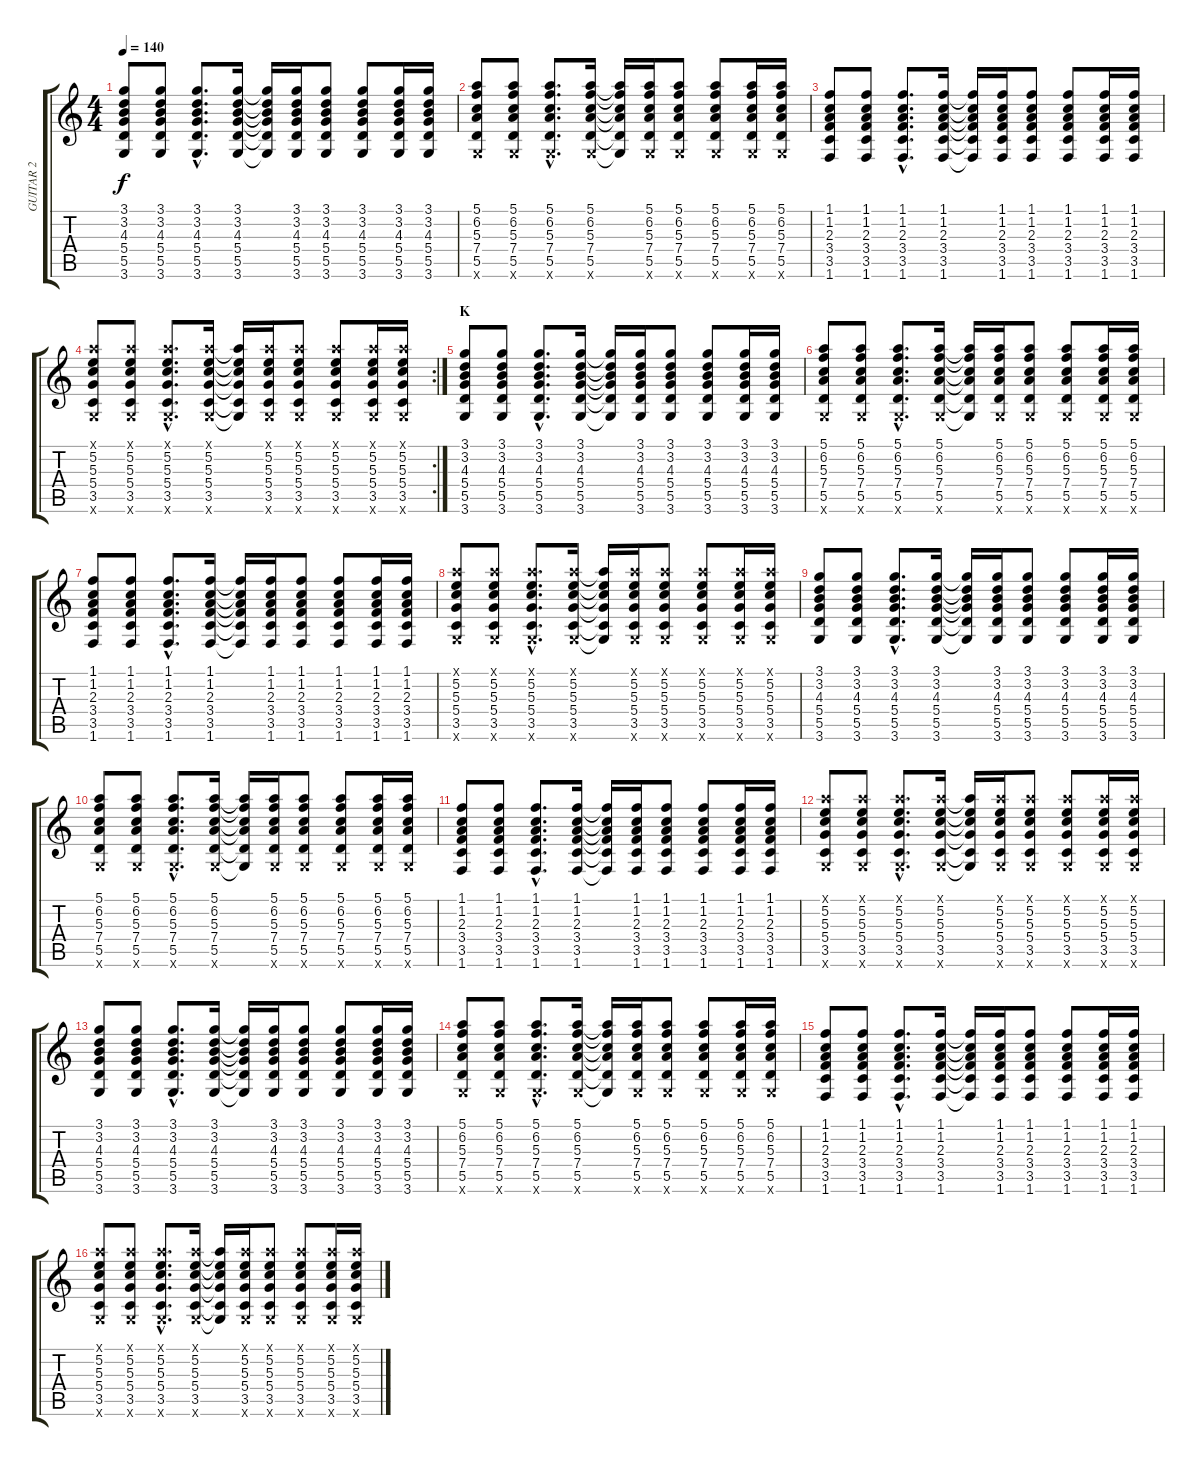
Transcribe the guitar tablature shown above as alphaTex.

\track ("GUITAR 2" "GUITAR 2") {instrument acousticguitarnylon}
\staff {score tabs}
\tuning (E4 B3 G3 D3 A2 E2) {hide}
\ts (4 4)
\tempo 140
\clef g2
\ks c
(3.1 3.2 4.3 5.4 5.5 3.6).8{dy f} (3.1 3.2 4.3 5.4 5.5 3.6).8 (3.1{hac} 3.2{hac} 4.3{hac} 5.4{hac} 5.5{hac} 3.6{hac}).8{d} (3.1 3.2 4.3 5.4 5.5 3.6).16 (3.1{t} 3.2{t} 4.3{t} 5.4{t} 5.5{t} 3.6{t}).16 (3.1 3.2 4.3 5.4 5.5 3.6).16 (3.1 3.2 4.3 5.4 5.5 3.6).8 (3.1 3.2 4.3 5.4 5.5 3.6).8 (3.1 3.2 4.3 5.4 5.5 3.6).16 (3.1 3.2 4.3 5.4 5.5 3.6).16 |
(5.1 6.2 5.3 7.4 5.5 3.6{x}).8 (5.1 6.2 5.3 7.4 5.5 3.6{x}).8 (5.1{hac} 6.2{hac} 5.3{hac} 7.4{hac} 5.5{hac} 3.6{hac x}).8{d} (5.1 6.2 5.3 7.4 5.5 3.6{x}).16 (5.1{t} 6.2{t} 5.3{t} 7.4{t} 5.5{t} 3.6{t}).16 (5.1 6.2 5.3 7.4 5.5 3.6{x}).16 (5.1 6.2 5.3 7.4 5.5 3.6{x}).8 (5.1 6.2 5.3 7.4 5.5 3.6{x}).8 (5.1 6.2 5.3 7.4 5.5 3.6{x}).16 (5.1 6.2 5.3 7.4 5.5 3.6{x}).16 |
(1.1 1.2 2.3 3.4 3.5 1.6).8 (1.1 1.2 2.3 3.4 3.5 1.6).8 (1.1{hac} 1.2{hac} 2.3{hac} 3.4{hac} 3.5{hac} 1.6{hac}).8{d} (1.1 1.2 2.3 3.4 3.5 1.6).16 (1.1{t} 1.2{t} 2.3{t} 3.4{t} 3.5{t} 1.6{t}).16 (1.1 1.2 2.3 3.4 3.5 1.6).16 (1.1 1.2 2.3 3.4 3.5 1.6).8 (1.1 1.2 2.3 3.4 3.5 1.6).8 (1.1 1.2 2.3 3.4 3.5 1.6).16 (1.1 1.2 2.3 3.4 3.5 1.6).16 |
\rc 2
(5.1{x} 5.2 5.3 5.4 3.5 3.6{x}).8 (5.1{x} 5.2 5.3 5.4 3.5 3.6{x}).8 (5.1{hac x} 5.2{hac} 5.3{hac} 5.4{hac} 3.5{hac} 3.6{hac x}).8{d} (5.1{x} 5.2 5.3 5.4 3.5 3.6{x}).16 (5.1{t} 5.2{t} 5.3{t} 5.4{t} 3.5{t} 3.6{t}).16 (5.1{x} 5.2 5.3 5.4 3.5 3.6{x}).16 (5.1{x} 5.2 5.3 5.4 3.5 3.6{x}).8 (5.1{x} 5.2 5.3 5.4 3.5 3.6{x}).8 (5.1{x} 5.2 5.3 5.4 3.5 3.6{x}).16 (5.1{x} 5.2 5.3 5.4 3.5 3.6{x}).16 |
\section ("" "K")
(3.1 3.2 4.3 5.4 5.5 3.6).8 (3.1 3.2 4.3 5.4 5.5 3.6).8 (3.1{hac} 3.2{hac} 4.3{hac} 5.4{hac} 5.5{hac} 3.6{hac}).8{d} (3.1 3.2 4.3 5.4 5.5 3.6).16 (3.1{t} 3.2{t} 4.3{t} 5.4{t} 5.5{t} 3.6{t}).16 (3.1 3.2 4.3 5.4 5.5 3.6).16 (3.1 3.2 4.3 5.4 5.5 3.6).8 (3.1 3.2 4.3 5.4 5.5 3.6).8 (3.1 3.2 4.3 5.4 5.5 3.6).16 (3.1 3.2 4.3 5.4 5.5 3.6).16 |
(5.1 6.2 5.3 7.4 5.5 3.6{x}).8 (5.1 6.2 5.3 7.4 5.5 3.6{x}).8 (5.1{hac} 6.2{hac} 5.3{hac} 7.4{hac} 5.5{hac} 3.6{hac x}).8{d} (5.1 6.2 5.3 7.4 5.5 3.6{x}).16 (5.1{t} 6.2{t} 5.3{t} 7.4{t} 5.5{t} 3.6{t}).16 (5.1 6.2 5.3 7.4 5.5 3.6{x}).16 (5.1 6.2 5.3 7.4 5.5 3.6{x}).8 (5.1 6.2 5.3 7.4 5.5 3.6{x}).8 (5.1 6.2 5.3 7.4 5.5 3.6{x}).16 (5.1 6.2 5.3 7.4 5.5 3.6{x}).16 |
(1.1 1.2 2.3 3.4 3.5 1.6).8 (1.1 1.2 2.3 3.4 3.5 1.6).8 (1.1{hac} 1.2{hac} 2.3{hac} 3.4{hac} 3.5{hac} 1.6{hac}).8{d} (1.1 1.2 2.3 3.4 3.5 1.6).16 (1.1{t} 1.2{t} 2.3{t} 3.4{t} 3.5{t} 1.6{t}).16 (1.1 1.2 2.3 3.4 3.5 1.6).16 (1.1 1.2 2.3 3.4 3.5 1.6).8 (1.1 1.2 2.3 3.4 3.5 1.6).8 (1.1 1.2 2.3 3.4 3.5 1.6).16 (1.1 1.2 2.3 3.4 3.5 1.6).16 |
(5.1{x} 5.2 5.3 5.4 3.5 3.6{x}).8 (5.1{x} 5.2 5.3 5.4 3.5 3.6{x}).8 (5.1{hac x} 5.2{hac} 5.3{hac} 5.4{hac} 3.5{hac} 3.6{hac x}).8{d} (5.1{x} 5.2 5.3 5.4 3.5 3.6{x}).16 (5.1{t} 5.2{t} 5.3{t} 5.4{t} 3.5{t} 3.6{t}).16 (5.1{x} 5.2 5.3 5.4 3.5 3.6{x}).16 (5.1{x} 5.2 5.3 5.4 3.5 3.6{x}).8 (5.1{x} 5.2 5.3 5.4 3.5 3.6{x}).8 (5.1{x} 5.2 5.3 5.4 3.5 3.6{x}).16 (5.1{x} 5.2 5.3 5.4 3.5 3.6{x}).16 |
(3.1 3.2 4.3 5.4 5.5 3.6).8 (3.1 3.2 4.3 5.4 5.5 3.6).8 (3.1{hac} 3.2{hac} 4.3{hac} 5.4{hac} 5.5{hac} 3.6{hac}).8{d} (3.1 3.2 4.3 5.4 5.5 3.6).16 (3.1{t} 3.2{t} 4.3{t} 5.4{t} 5.5{t} 3.6{t}).16 (3.1 3.2 4.3 5.4 5.5 3.6).16 (3.1 3.2 4.3 5.4 5.5 3.6).8 (3.1 3.2 4.3 5.4 5.5 3.6).8 (3.1 3.2 4.3 5.4 5.5 3.6).16 (3.1 3.2 4.3 5.4 5.5 3.6).16 |
(5.1 6.2 5.3 7.4 5.5 3.6{x}).8 (5.1 6.2 5.3 7.4 5.5 3.6{x}).8 (5.1{hac} 6.2{hac} 5.3{hac} 7.4{hac} 5.5{hac} 3.6{hac x}).8{d} (5.1 6.2 5.3 7.4 5.5 3.6{x}).16 (5.1{t} 6.2{t} 5.3{t} 7.4{t} 5.5{t} 3.6{t}).16 (5.1 6.2 5.3 7.4 5.5 3.6{x}).16 (5.1 6.2 5.3 7.4 5.5 3.6{x}).8 (5.1 6.2 5.3 7.4 5.5 3.6{x}).8 (5.1 6.2 5.3 7.4 5.5 3.6{x}).16 (5.1 6.2 5.3 7.4 5.5 3.6{x}).16 |
(1.1 1.2 2.3 3.4 3.5 1.6).8 (1.1 1.2 2.3 3.4 3.5 1.6).8 (1.1{hac} 1.2{hac} 2.3{hac} 3.4{hac} 3.5{hac} 1.6{hac}).8{d} (1.1 1.2 2.3 3.4 3.5 1.6).16 (1.1{t} 1.2{t} 2.3{t} 3.4{t} 3.5{t} 1.6{t}).16 (1.1 1.2 2.3 3.4 3.5 1.6).16 (1.1 1.2 2.3 3.4 3.5 1.6).8 (1.1 1.2 2.3 3.4 3.5 1.6).8 (1.1 1.2 2.3 3.4 3.5 1.6).16 (1.1 1.2 2.3 3.4 3.5 1.6).16 |
(5.1{x} 5.2 5.3 5.4 3.5 3.6{x}).8 (5.1{x} 5.2 5.3 5.4 3.5 3.6{x}).8 (5.1{hac x} 5.2{hac} 5.3{hac} 5.4{hac} 3.5{hac} 3.6{hac x}).8{d} (5.1{x} 5.2 5.3 5.4 3.5 3.6{x}).16 (5.1{t} 5.2{t} 5.3{t} 5.4{t} 3.5{t} 3.6{t}).16 (5.1{x} 5.2 5.3 5.4 3.5 3.6{x}).16 (5.1{x} 5.2 5.3 5.4 3.5 3.6{x}).8 (5.1{x} 5.2 5.3 5.4 3.5 3.6{x}).8 (5.1{x} 5.2 5.3 5.4 3.5 3.6{x}).16 (5.1{x} 5.2 5.3 5.4 3.5 3.6{x}).16 |
(3.1 3.2 4.3 5.4 5.5 3.6).8 (3.1 3.2 4.3 5.4 5.5 3.6).8 (3.1{hac} 3.2{hac} 4.3{hac} 5.4{hac} 5.5{hac} 3.6{hac}).8{d} (3.1 3.2 4.3 5.4 5.5 3.6).16 (3.1{t} 3.2{t} 4.3{t} 5.4{t} 5.5{t} 3.6{t}).16 (3.1 3.2 4.3 5.4 5.5 3.6).16 (3.1 3.2 4.3 5.4 5.5 3.6).8 (3.1 3.2 4.3 5.4 5.5 3.6).8 (3.1 3.2 4.3 5.4 5.5 3.6).16 (3.1 3.2 4.3 5.4 5.5 3.6).16 |
(5.1 6.2 5.3 7.4 5.5 3.6{x}).8 (5.1 6.2 5.3 7.4 5.5 3.6{x}).8 (5.1{hac} 6.2{hac} 5.3{hac} 7.4{hac} 5.5{hac} 3.6{hac x}).8{d} (5.1 6.2 5.3 7.4 5.5 3.6{x}).16 (5.1{t} 6.2{t} 5.3{t} 7.4{t} 5.5{t} 3.6{t}).16 (5.1 6.2 5.3 7.4 5.5 3.6{x}).16 (5.1 6.2 5.3 7.4 5.5 3.6{x}).8 (5.1 6.2 5.3 7.4 5.5 3.6{x}).8 (5.1 6.2 5.3 7.4 5.5 3.6{x}).16 (5.1 6.2 5.3 7.4 5.5 3.6{x}).16 |
(1.1 1.2 2.3 3.4 3.5 1.6).8 (1.1 1.2 2.3 3.4 3.5 1.6).8 (1.1{hac} 1.2{hac} 2.3{hac} 3.4{hac} 3.5{hac} 1.6{hac}).8{d} (1.1 1.2 2.3 3.4 3.5 1.6).16 (1.1{t} 1.2{t} 2.3{t} 3.4{t} 3.5{t} 1.6{t}).16 (1.1 1.2 2.3 3.4 3.5 1.6).16 (1.1 1.2 2.3 3.4 3.5 1.6).8 (1.1 1.2 2.3 3.4 3.5 1.6).8 (1.1 1.2 2.3 3.4 3.5 1.6).16 (1.1 1.2 2.3 3.4 3.5 1.6).16 |
(5.1{x} 5.2 5.3 5.4 3.5 3.6{x}).8 (5.1{x} 5.2 5.3 5.4 3.5 3.6{x}).8 (5.1{hac x} 5.2{hac} 5.3{hac} 5.4{hac} 3.5{hac} 3.6{hac x}).8{d} (5.1{x} 5.2 5.3 5.4 3.5 3.6{x}).16 (5.1{t} 5.2{t} 5.3{t} 5.4{t} 3.5{t} 3.6{t}).16 (5.1{x} 5.2 5.3 5.4 3.5 3.6{x}).16 (5.1{x} 5.2 5.3 5.4 3.5 3.6{x}).8 (5.1{x} 5.2 5.3 5.4 3.5 3.6{x}).8 (5.1{x} 5.2 5.3 5.4 3.5 3.6{x}).16 (5.1{x} 5.2 5.3 5.4 3.5 3.6{x}).16
